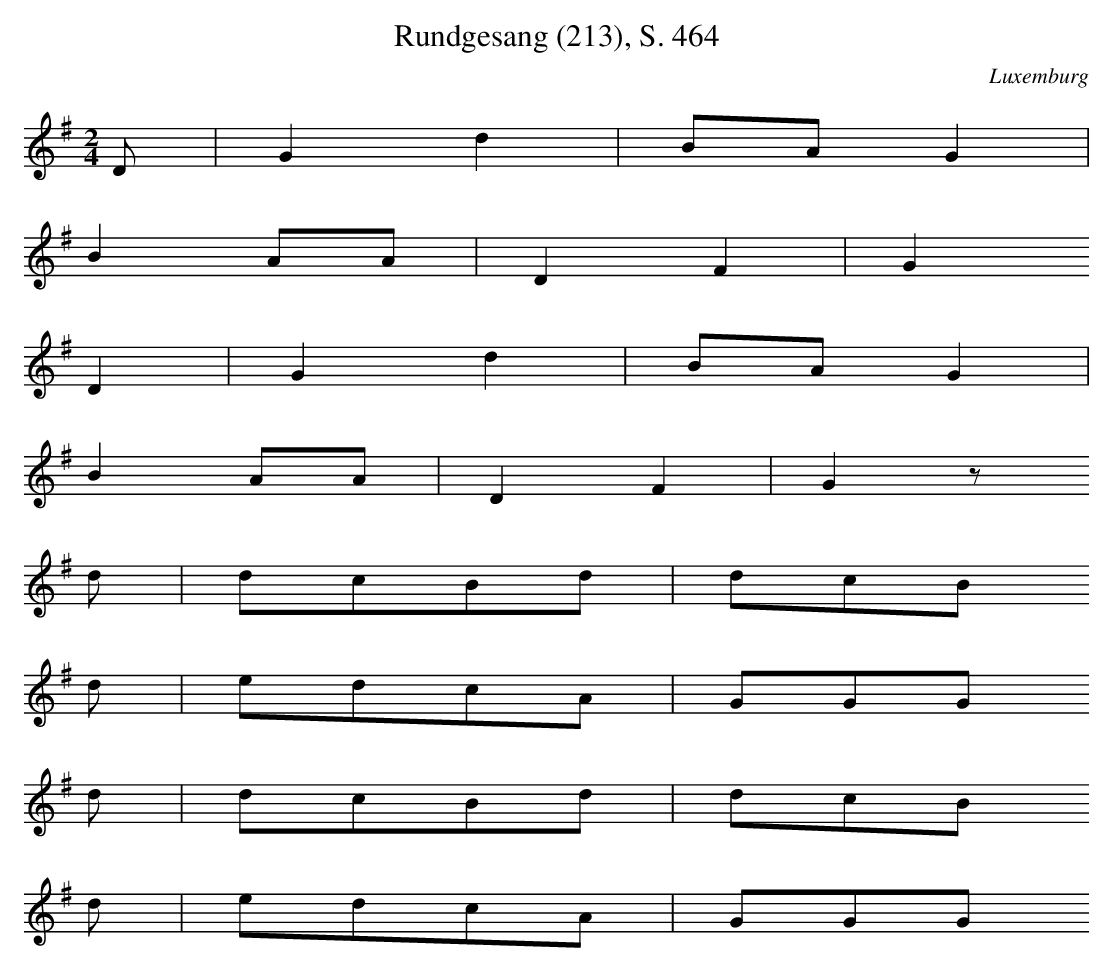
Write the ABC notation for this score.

X:1
T: Rundgesang (213), S. 464
O: Luxemburg
M: 2/4
L: 1/8
K: G
D | G2d2 | BAG2 |
B2AA | D2F2 | G2
D2 | G2d2 | BAG2 |
B2AA | D2F2 | G2z
d | dcBd | dcB
d | edcA | GGG
d | dcBd | dcB
d | edcA | GGG
